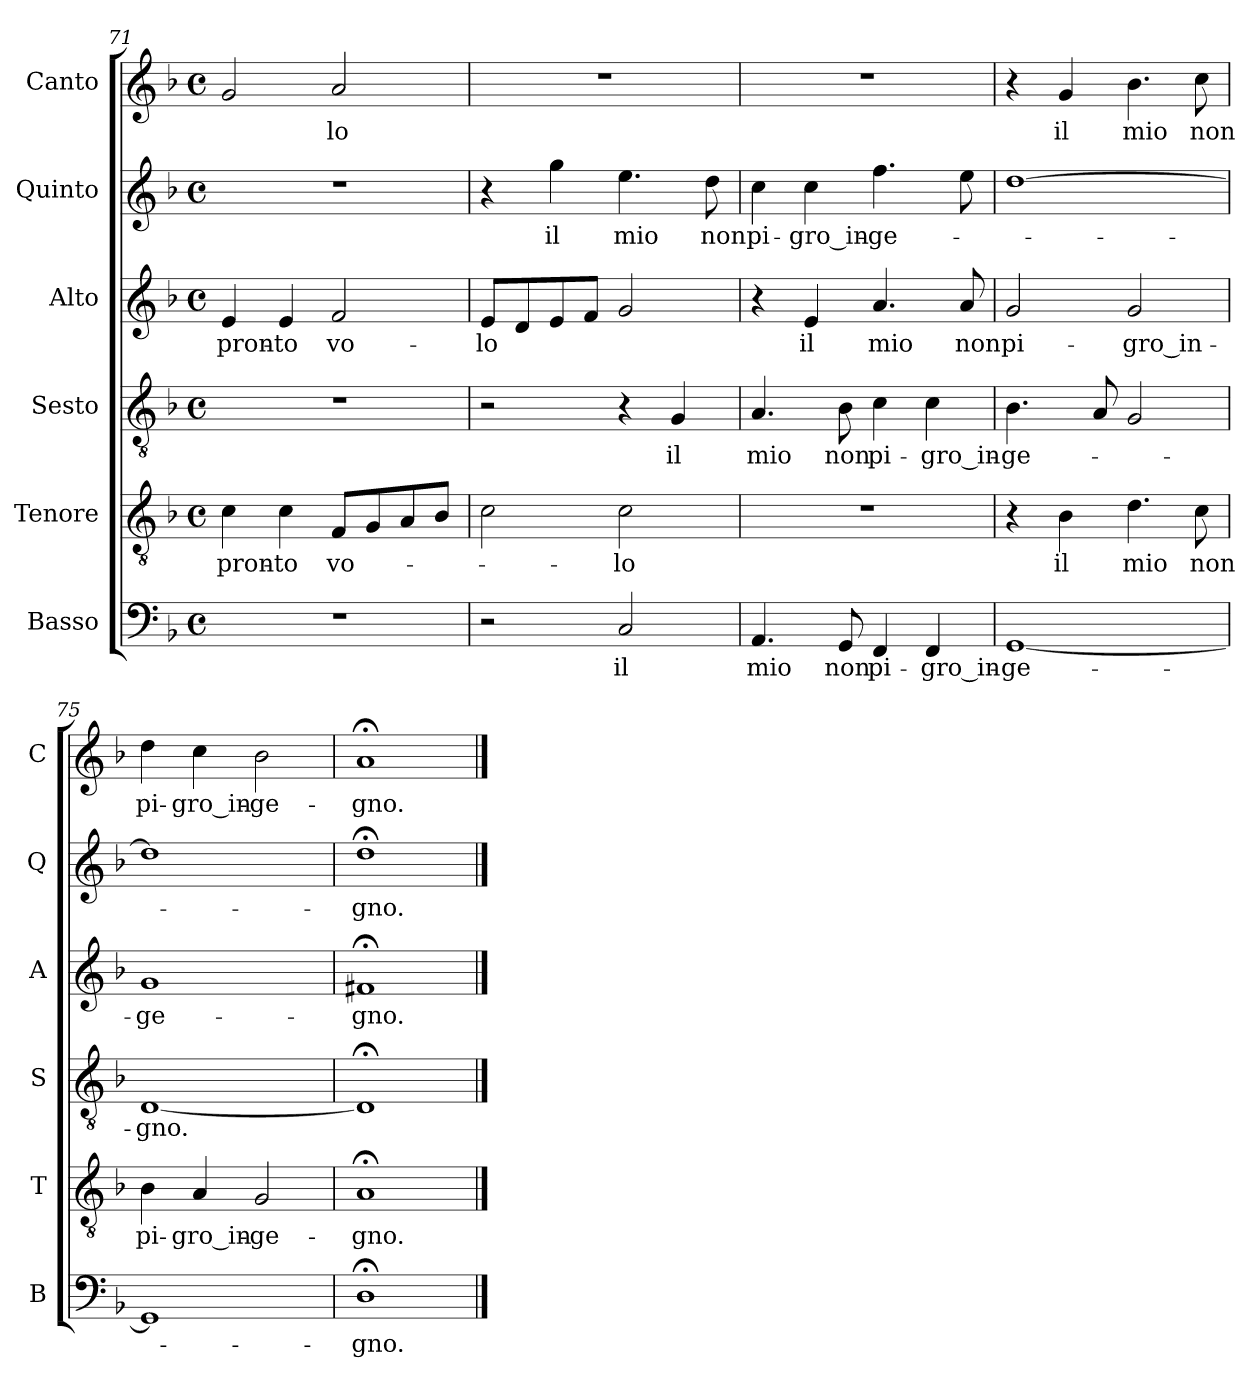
**kern	**text	**kern	**text	**kern	**text	**kern	**text	**kern	**text	**kern	**text
*part6	*part6	*part5	*part5	*part4	*part4	*part3	*part3	*part2	*part2	*part1	*part1
*staff6	*staff6	*staff5	*staff5	*staff4	*staff4	*staff3	*staff3	*staff2	*staff2	*staff1	*staff1
*I"Basso	*	*I"Tenore	*	*I"Sesto	*	*I"Alto	*	*I"Quinto	*	*I"Canto	*
*I'B	*	*I'T	*	*I'S	*	*I'A	*	*I'Q	*	*I'C	*
*clefF4	*	*clefGv2	*	*clefGv2	*	*clefG2	*	*clefG2	*	*clefG2	*
*k[b-]	*	*k[b-]	*	*k[b-]	*	*k[b-]	*	*k[b-]	*	*k[b-]	*
*F:	*	*F:	*	*F:	*	*F:	*	*F:	*	*F:	*
*M4/4	*	*M4/4	*	*M4/4	*	*M4/4	*	*M4/4	*	*M4/4	*
*met(c)	*	*met(c)	*	*met(c)	*	*met(c)	*	*met(c)	*	*met(c)	*
=71	=71	=71	=71	=71	=71	=71	=71	=71	=71	=71	=71
1r	.	4c	pron-	1r	.	4e	pron-	1r	.	2g	.
.	.	4c	-to	.	.	4e	-to	.	.	.	.
.	.	8FL	vo-	.	.	2f	vo-	.	.	2a	-lo
.	.	8G	.	.	.	.	.	.	.	.	.
.	.	8A	.	.	.	.	.	.	.	.	.
.	.	8B-J	.	.	.	.	.	.	.	.	.
=72	=72	=72	=72	=72	=72	=72	=72	=72	=72	=72	=72
2r	.	2c	.	2r	.	8eL	-lo	4r	.	1r	.
.	.	.	.	.	.	8d	.	.	.	.	.
.	.	.	.	.	.	8e	.	4gg	-il	.	.
.	.	.	.	.	.	8fJ	.	.	.	.	.
2C	-il	2c	-lo	4r	.	2g	.	4.ee	-mio	.	.
.	.	.	.	4G	-il	.	.	.	.	.	.
.	.	.	.	.	.	.	.	8dd	-non	.	.
=73	=73	=73	=73	=73	=73	=73	=73	=73	=73	=73	=73
4.AA	-mio	1r	.	4.A	-mio	4r	.	4cc	pi-	1r	.
.	.	.	.	.	.	4e	-il	4cc	gro_in-	.	.
8GG	-non	.	.	8B-	-non	.	.	.	.	.	.
4FF	pi-	.	.	4c	pi-	4.a	-mio	4.ff	ge-	.	.
4FF	gro_in-	.	.	4c	gro_in-	.	.	.	.	.	.
.	.	.	.	.	.	8a	-non	8ee	.	.	.
=74	=74	=74	=74	=74	=74	=74	=74	=74	=74	=74	=74
[1GG	ge-	4r	.	4.B-	ge-	2g	pi-	[1dd	.	4r	.
.	.	4B-	-il	.	.	.	.	.	.	4g	-il
.	.	.	.	8A	.	.	.	.	.	.	.
.	.	4.d	-mio	2G	.	2g	gro_in-	.	.	4.b-	-mio
.	.	8c	-non	.	.	.	.	.	.	8cc	-non
=75	=75	=75	=75	=75	=75	=75	=75	=75	=75	=75	=75
1GG]	.	4B-	pi-	[1D	-gno.	1g	ge-	1dd]	.	4dd	pi-
.	.	4A	gro_in-	.	.	.	.	.	.	4cc	gro_in-
.	.	2G	ge-	.	.	.	.	.	.	2b-	ge-
=76	=76	=76	=76	=76	=76	=76	=76	=76	=76	=76	=76
1D;<	-gno.	1A;<	-gno.	1D;<]	-	1f#X;<	-gno.	1dd;<	-gno.	1a;<	-gno.
==	==	==	==	==	==	==	==	==	==	==	==
*-	*-	*-	*-	*-	*-	*-	*-	*-	*-	*-	*-
